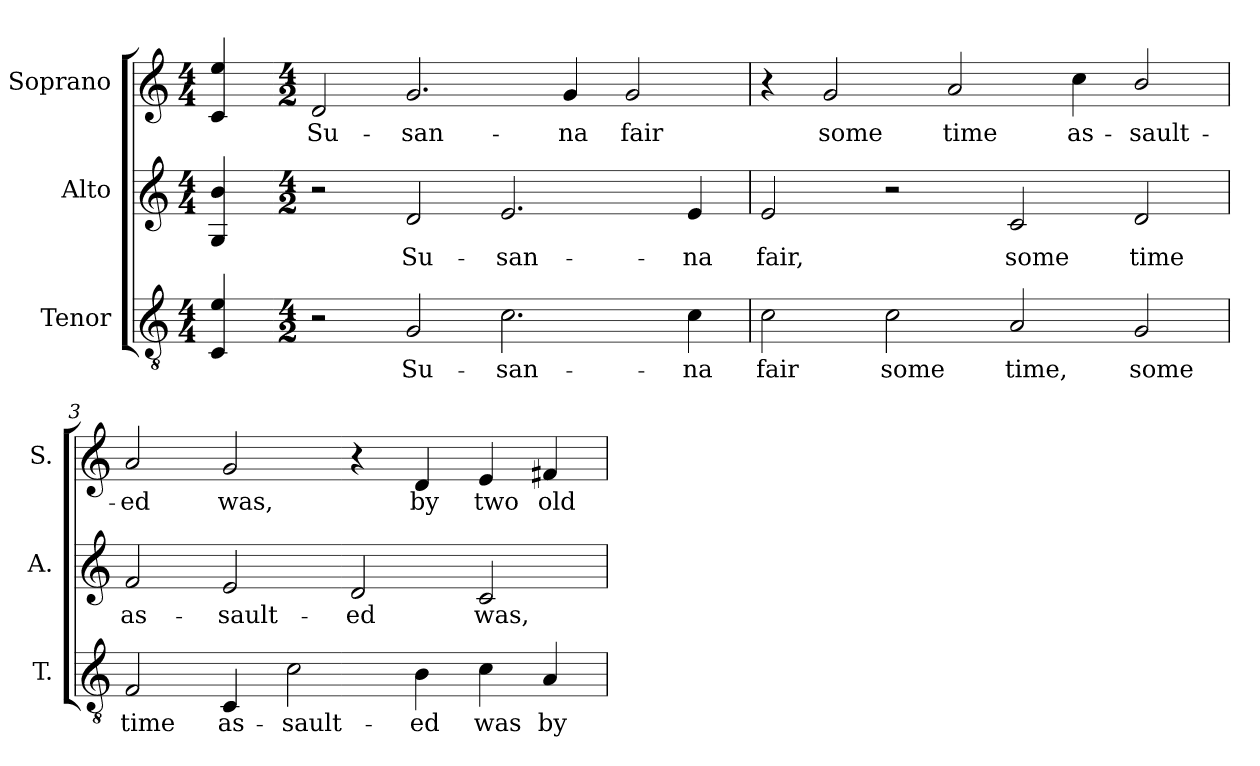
**kern	**text	**kern	**text	**kern	**text
*part3	*part3	*part2	*part2	*part1	*part1
*staff3	*staff3	*staff2	*staff2	*staff1	*staff1
*I"Tenor	*	*I"Alto	*	*I"Soprano	*
*I'T.	*	*I'A.	*	*I'S.	*
!!LO:PB:g=z
*clefGv2	*	*clefG2	*	*clefG2	*
*ITrd7c12	*	*	*	*	*
*k[]	*	*k[]	*	*k[]	*
*C:	*	*C:	*	*C:	*
*M4/4	*	*M4/4	*	*M4/4	*
=	=	=	=	=	=
4CCi/ 4Ei	.	4Gi/ 4bi	.	4ci/ 4eei	.
=1-	=1-	=1-	=1-	=1-	=1-
*M4/2	*	*M4/2	*	*M4/2	*
!	!	!	!	!	!LO:LY:b:color=#000000
2r	.	2r	.	2di/	Su-
!	!LO:LY:b:color=#000000	!	!	!	!
!	!	!	!LO:LY:b:color=#000000	!	!
!	!	!	!	!	!LO:LY:b:color=#000000
2GGi/	Su-	2di/	Su-	2.gi/	-san-
!	!LO:LY:b:color=#000000	!	!	!	!
!	!	!	!LO:LY:b:color=#000000	!	!
2.Ci\	-san-	2.ei/	-san-	.	.
!	!	!	!	!	!LO:LY:b:color=#000000
.	.	.	.	4gi/	-na
!	!	!	!	!	!LO:LY:b:color=#000000
.	.	.	.	2gi/	fair
!	!LO:LY:b:color=#000000	!	!	!	!
!	!	!	!LO:LY:b:color=#000000	!	!
4Ci\	-na	4ei/	-na	.	.
=2	=2	=2	=2	=2	=2
!	!LO:LY:b:color=#000000	!	!	!	!
!	!	!	!LO:LY:b:color=#000000	!	!
2Ci\	fair	2ei/	fair,	4r	.
!	!	!	!	!	!LO:LY:b:color=#000000
.	.	.	.	2gi/	some
!	!LO:LY:b:color=#000000	!	!	!	!
2Ci\	some	2r	.	.	.
!	!	!	!	!	!LO:LY:b:color=#000000
.	.	.	.	2ai/	time
!	!LO:LY:b:color=#000000	!	!	!	!
!	!	!	!LO:LY:b:color=#000000	!	!
2AAi/	time,	2ci/	some	.	.
!	!	!	!	!	!LO:LY:b:color=#000000
.	.	.	.	4cci\	as-
!	!LO:LY:b:color=#000000	!	!	!	!
!	!	!	!LO:LY:b:color=#000000	!	!
!	!	!	!	!	!LO:LY:b:color=#000000
2GGi/	some	2di/	time	2bi/	-sault-
=3	=3	=3	=3	=3	=3
!	!LO:LY:b:color=#000000	!	!	!	!
!	!	!	!LO:LY:b:color=#000000	!	!
!	!	!	!	!	!LO:LY:b:color=#000000
2FFi/	time	2fi/	as-	2ai/	-ed
!	!LO:LY:b:color=#000000	!	!	!	!
!	!	!	!LO:LY:b:color=#000000	!	!
!	!	!	!	!	!LO:LY:b:color=#000000
4CCi/	as-	2ei/	-sault-	2gi/	was,
!	!LO:LY:b:color=#000000	!	!	!	!
2Ci\	-sault-	.	.	.	.
!	!	!	!LO:LY:b:color=#000000	!	!
.	.	2di/	-ed	4r	.
!	!LO:LY:b:color=#000000	!	!	!	!
!	!	!	!	!	!LO:LY:b:color=#000000
4BBi\	-ed	.	.	4di/	by
!	!LO:LY:b:color=#000000	!	!	!	!
!	!	!	!LO:LY:b:color=#000000	!	!
!	!	!	!	!	!LO:LY:b:color=#000000
4Ci\	was	2ci/	was,	4ei/	two
!	!LO:LY:b:color=#000000	!	!	!	!
!	!	!	!	!	!LO:LY:b:color=#000000
4AAi/	by	.	.	4f#Xi/	old
=	=	=	=	=	=
*-	*-	*-	*-	*-	*-
